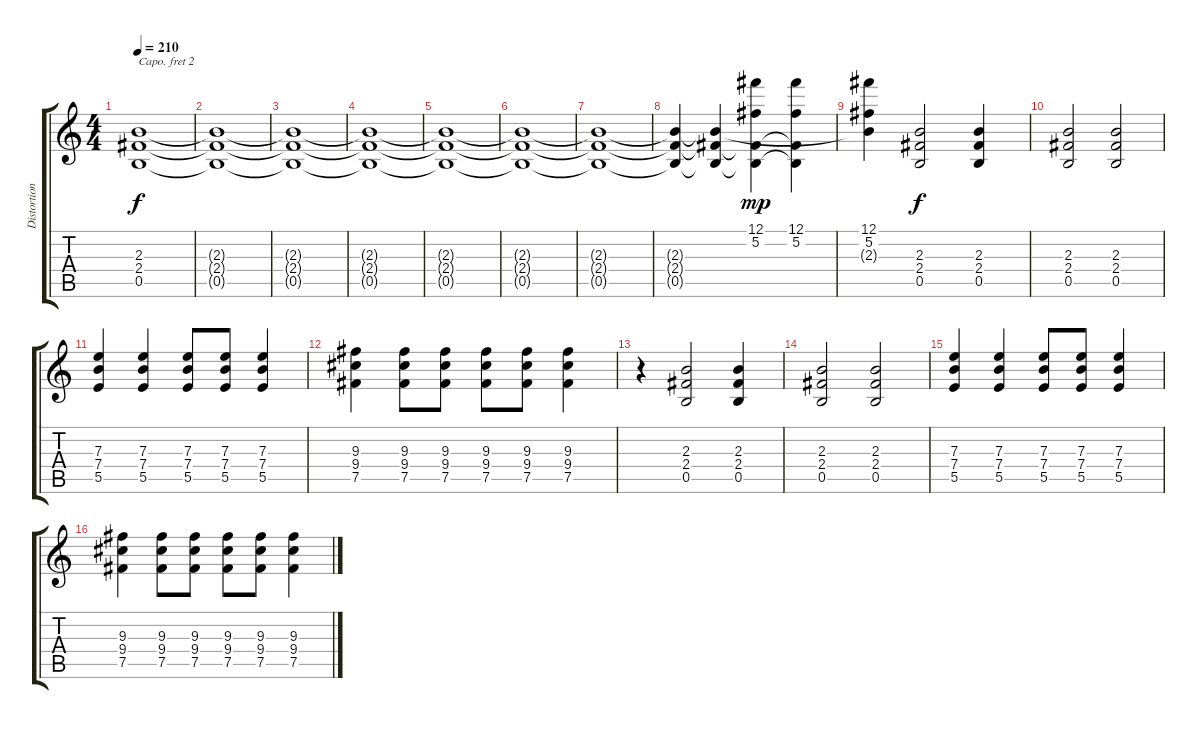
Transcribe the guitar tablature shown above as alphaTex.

\track ("Distortion - Tom Delonge" "Distortion") {instrument distortionguitar}
\staff {score tabs}
\capo 2
\tuning (E4 B3 G3 D3 A2 E2) {hide}
\ts (4 4)
\tempo 210
\clef g2
\ks c
(2.3 2.4 0.5).1{dy f} |
(2.3{t} 2.4{t} 0.5{t}).1 |
(2.3{t} 2.4{t} 0.5{t}).1 |
(2.3{t} 2.4{t} 0.5{t}).1 |
(2.3{t} 2.4{t} 0.5{t}).1 |
(2.3{t} 2.4{t} 0.5{t}).1 |
(2.3{t} 2.4{t} 0.5{t}).1 |
(2.3{t} 2.4{t} 0.5{t}).4 (2.3{t} 2.4{t} 0.5{t}).4 (12.1 5.2 2.4{t} 0.5{t}).4{dy mp} (12.1 5.2 2.4{t} 0.5{t}).4 |
(12.1 5.2 2.3{t}).4 (2.3 2.4 0.5).2{dy f} (2.3 2.4 0.5).4 |
(2.3 2.4 0.5).2 (2.3 2.4 0.5).2 |
(7.3 7.4 5.5).4 (7.3 7.4 5.5).4 (7.3 7.4 5.5).8 (7.3 7.4 5.5).8 (7.3 7.4 5.5).4 |
(9.3 9.4 7.5).4 (9.3 9.4 7.5).8 (9.3 9.4 7.5).8 (9.3 9.4 7.5).8 (9.3 9.4 7.5).8 (9.3 9.4 7.5).4 |
r.4 (2.3 2.4 0.5).2 (2.3 2.4 0.5).4 |
(2.3 2.4 0.5).2 (2.3 2.4 0.5).2 |
(7.3 7.4 5.5).4 (7.3 7.4 5.5).4 (7.3 7.4 5.5).8 (7.3 7.4 5.5).8 (7.3 7.4 5.5).4 |
(9.3 9.4 7.5).4 (9.3 9.4 7.5).8 (9.3 9.4 7.5).8 (9.3 9.4 7.5).8 (9.3 9.4 7.5).8 (9.3 9.4 7.5).4
